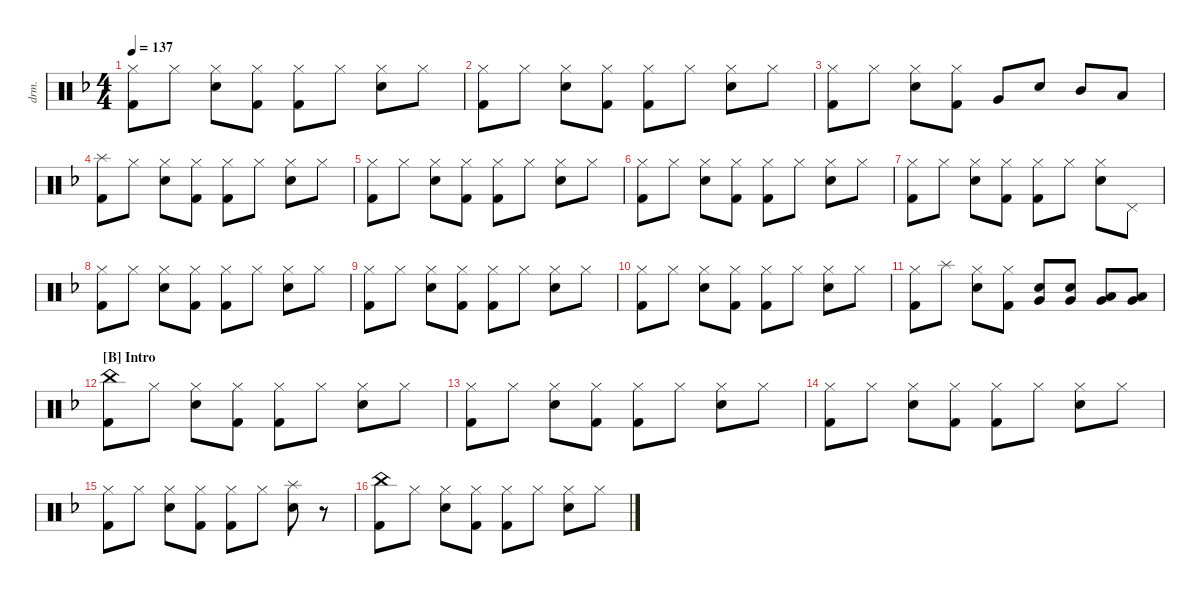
\defaultSystemsLayout 4
\hideDynamics
\bracketExtendMode nobrackets
\track ("Drumkit" "drm.") {defaultSystemsLayout 4 instrument percussion}
\staff {score}
\articulation defaults
\ts (4 4)
\tempo 137
\clef neutral
\ks f
("Kick (hit) 2"{acc forcenatural} "Hi-Hat (closed)"{acc forcenatural}).8{dy mf beam Down} "Hi-Hat (closed)"{acc forcenatural}.8{beam Down} ("Hi-Hat (closed)"{acc forcenatural} "Snare (hit) 2"{acc forcenatural}).8{beam Down} ("Hi-Hat (closed)"{acc forcenatural} "Kick (hit) 2"{acc forcenatural}).8{beam Down} ("Hi-Hat (closed)"{acc forcenatural} "Kick (hit) 2"{acc forcenatural}).8{beam Down} "Hi-Hat (closed)"{acc forcenatural}.8{beam Down} ("Hi-Hat (closed)"{acc forcenatural} "Snare (hit) 2"{acc forcenatural}).8{beam Down} "Hi-Hat (closed)"{acc forcenatural}.8{beam Down} |
("Kick (hit) 2"{acc forcenatural} "Hi-Hat (closed)"{acc forcenatural}).8{beam Down} "Hi-Hat (closed)"{acc forcenatural}.8{beam Down} ("Hi-Hat (closed)"{acc forcenatural} "Snare (hit) 2"{acc forcenatural}).8{beam Down} ("Hi-Hat (closed)"{acc forcenatural} "Kick (hit) 2"{acc forcenatural}).8{beam Down} ("Hi-Hat (closed)"{acc forcenatural} "Kick (hit) 2"{acc forcenatural}).8{beam Down} "Hi-Hat (closed)"{acc forcenatural}.8{beam Down} ("Hi-Hat (closed)"{acc forcenatural} "Snare (hit) 2"{acc forcenatural}).8{beam Down} "Hi-Hat (closed)"{acc forcenatural}.8{beam Down} |
("Kick (hit) 2"{acc forcenatural} "Hi-Hat (closed)"{acc forcenatural}).8{beam Down} "Hi-Hat (closed)"{acc forcenatural}.8{beam Down} ("Hi-Hat (closed)"{acc forcenatural} "Snare (hit) 2"{acc forcenatural}).8{beam Down} ("Hi-Hat (closed)"{acc forcenatural} "Kick (hit) 2"{acc forcenatural}).8{beam Down} "Very Low Tom (hit)"{acc forcenatural}.8{beam Up} "Snare (hit) 2"{acc forcenatural}.8{beam Up} "Mid Tom (hit)"{acc forcenatural}.8{beam Up} "Low Tom (hit)"{acc forcenatural}.8{beam Up} |
("Kick (hit) 2"{acc forcenatural} "Splash (hit)"{acc forcenatural}).8{beam Down} "Hi-Hat (closed)"{acc forcenatural}.8{beam Down} ("Hi-Hat (closed)"{acc forcenatural} "Snare (hit) 2"{acc forcenatural}).8{beam Down} ("Hi-Hat (closed)"{acc forcenatural} "Kick (hit) 2"{acc forcenatural}).8{beam Down} ("Hi-Hat (closed)"{acc forcenatural} "Kick (hit) 2"{acc forcenatural}).8{beam Down} "Hi-Hat (closed)"{acc forcenatural}.8{beam Down} ("Hi-Hat (closed)"{acc forcenatural} "Snare (hit) 2"{acc forcenatural}).8{beam Down} "Hi-Hat (closed)"{acc forcenatural}.8{beam Down} |
("Kick (hit) 2"{acc forcenatural} "Hi-Hat (closed)"{acc forcenatural}).8{beam Down} "Hi-Hat (closed)"{acc forcenatural}.8{beam Down} ("Hi-Hat (closed)"{acc forcenatural} "Snare (hit) 2"{acc forcenatural}).8{beam Down} ("Hi-Hat (closed)"{acc forcenatural} "Kick (hit) 2"{acc forcenatural}).8{beam Down} ("Hi-Hat (closed)"{acc forcenatural} "Kick (hit) 2"{acc forcenatural}).8{beam Down} "Hi-Hat (closed)"{acc forcenatural}.8{beam Down} ("Hi-Hat (closed)"{acc forcenatural} "Snare (hit) 2"{acc forcenatural}).8{beam Down} "Hi-Hat (closed)"{acc forcenatural}.8{beam Down} |
("Kick (hit) 2"{acc forcenatural} "Hi-Hat (closed)"{acc forcenatural}).8{beam Down} "Hi-Hat (closed)"{acc forcenatural}.8{beam Down} ("Hi-Hat (closed)"{acc forcenatural} "Snare (hit) 2"{acc forcenatural}).8{beam Down} ("Hi-Hat (closed)"{acc forcenatural} "Kick (hit) 2"{acc forcenatural}).8{beam Down} ("Hi-Hat (closed)"{acc forcenatural} "Kick (hit) 2"{acc forcenatural}).8{beam Down} "Hi-Hat (closed)"{acc forcenatural}.8{beam Down} ("Hi-Hat (closed)"{acc forcenatural} "Snare (hit) 2"{acc forcenatural}).8{beam Down} "Hi-Hat (closed)"{acc forcenatural}.8{beam Down} |
("Kick (hit) 2"{acc forcenatural} "Hi-Hat (closed)"{acc forcenatural}).8{beam Down} "Hi-Hat (closed)"{acc forcenatural}.8{beam Down} ("Hi-Hat (closed)"{acc forcenatural} "Snare (hit) 2"{acc forcenatural}).8{beam Down} ("Hi-Hat (closed)"{acc forcenatural} "Kick (hit) 2"{acc forcenatural}).8{beam Down} ("Hi-Hat (closed)"{acc forcenatural} "Kick (hit) 2"{acc forcenatural}).8{beam Down} "Hi-Hat (closed)"{acc forcenatural}.8{beam Down} ("Hi-Hat (closed)"{acc forcenatural} "Snare (hit) 2"{acc forcenatural}).8{beam Down} "Pedal Hi-Hat (hit)"{acc forcenatural}.8{beam Down} |
("Kick (hit) 2"{acc forcenatural} "Hi-Hat (closed)"{acc forcenatural}).8{beam Down} "Hi-Hat (closed)"{acc forcenatural}.8{beam Down} ("Hi-Hat (closed)"{acc forcenatural} "Snare (hit) 2"{acc forcenatural}).8{beam Down} ("Hi-Hat (closed)"{acc forcenatural} "Kick (hit) 2"{acc forcenatural}).8{beam Down} ("Hi-Hat (closed)"{acc forcenatural} "Kick (hit) 2"{acc forcenatural}).8{beam Down} "Hi-Hat (closed)"{acc forcenatural}.8{beam Down} ("Hi-Hat (closed)"{acc forcenatural} "Snare (hit) 2"{acc forcenatural}).8{beam Down} "Hi-Hat (closed)"{acc forcenatural}.8{beam Down} |
("Kick (hit) 2"{acc forcenatural} "Hi-Hat (closed)"{acc forcenatural}).8{beam Down} "Hi-Hat (closed)"{acc forcenatural}.8{beam Down} ("Hi-Hat (closed)"{acc forcenatural} "Snare (hit) 2"{acc forcenatural}).8{beam Down} ("Hi-Hat (closed)"{acc forcenatural} "Kick (hit) 2"{acc forcenatural}).8{beam Down} ("Hi-Hat (closed)"{acc forcenatural} "Kick (hit) 2"{acc forcenatural}).8{beam Down} "Hi-Hat (closed)"{acc forcenatural}.8{beam Down} ("Hi-Hat (closed)"{acc forcenatural} "Snare (hit) 2"{acc forcenatural}).8{beam Down} "Hi-Hat (closed)"{acc forcenatural}.8{beam Down} |
("Kick (hit) 2"{acc forcenatural} "Hi-Hat (closed)"{acc forcenatural}).8{beam Down} "Hi-Hat (closed)"{acc forcenatural}.8{beam Down} ("Hi-Hat (closed)"{acc forcenatural} "Snare (hit) 2"{acc forcenatural}).8{beam Down} ("Hi-Hat (closed)"{acc forcenatural} "Kick (hit) 2"{acc forcenatural}).8{beam Down} ("Hi-Hat (closed)"{acc forcenatural} "Kick (hit) 2"{acc forcenatural}).8{beam Down} "Hi-Hat (closed)"{acc forcenatural}.8{beam Down} ("Hi-Hat (closed)"{acc forcenatural} "Snare (hit) 2"{acc forcenatural}).8{beam Down} "Hi-Hat (closed)"{acc forcenatural}.8{beam Down} |
("Kick (hit) 2"{acc forcenatural} "Hi-Hat (closed)"{acc forcenatural}).8{beam Down} "Splash (hit)"{acc forcenatural}.8{beam Down} ("Hi-Hat (closed)"{acc forcenatural} "Snare (hit) 2"{acc forcenatural}).8{beam Down} ("Hi-Hat (closed)"{acc forcenatural} "Kick (hit) 2"{acc forcenatural}).8{beam Down} ("Snare (hit) 2"{acc forcenatural} "Very Low Tom (hit)"{acc forcenatural}).8{beam Up} ("Snare (hit) 2"{acc forcenatural} "Very Low Tom (hit)"{acc forcenatural}).8{beam Up} ("Low Tom (hit)"{acc forcenatural} "Very Low Tom (hit)"{acc forcenatural}).8{beam Up} ("Low Tom (hit)"{acc forcenatural} "Very Low Tom (hit)"{acc forcenatural}).8{beam Up} |
\section ("B" "Intro")
("Kick (hit) 2"{acc forcenatural} "China (hit)"{acc forcenatural}).8{beam Down} "Hi-Hat (closed)"{acc forcenatural}.8{beam Down} ("Hi-Hat (closed)"{acc forcenatural} "Snare (hit) 2"{acc forcenatural}).8{beam Down} ("Hi-Hat (closed)"{acc forcenatural} "Kick (hit) 2"{acc forcenatural}).8{beam Down} ("Hi-Hat (closed)"{acc forcenatural} "Kick (hit) 2"{acc forcenatural}).8{beam Down} "Hi-Hat (closed)"{acc forcenatural}.8{beam Down} ("Hi-Hat (closed)"{acc forcenatural} "Snare (hit) 2"{acc forcenatural}).8{beam Down} "Hi-Hat (closed)"{acc forcenatural}.8{beam Down} |
("Kick (hit) 2"{acc forcenatural} "Hi-Hat (closed)"{acc forcenatural}).8{beam Down} "Hi-Hat (closed)"{acc forcenatural}.8{beam Down} ("Hi-Hat (closed)"{acc forcenatural} "Snare (hit) 2"{acc forcenatural}).8{beam Down} ("Hi-Hat (closed)"{acc forcenatural} "Kick (hit) 2"{acc forcenatural}).8{beam Down} ("Hi-Hat (closed)"{acc forcenatural} "Kick (hit) 2"{acc forcenatural}).8{beam Down} "Hi-Hat (closed)"{acc forcenatural}.8{beam Down} ("Hi-Hat (closed)"{acc forcenatural} "Snare (hit) 2"{acc forcenatural}).8{beam Down} "Hi-Hat (closed)"{acc forcenatural}.8{beam Down} |
("Kick (hit) 2"{acc forcenatural} "Hi-Hat (closed)"{acc forcenatural}).8{beam Down} "Hi-Hat (closed)"{acc forcenatural}.8{beam Down} ("Hi-Hat (closed)"{acc forcenatural} "Snare (hit) 2"{acc forcenatural}).8{beam Down} ("Hi-Hat (closed)"{acc forcenatural} "Kick (hit) 2"{acc forcenatural}).8{beam Down} ("Hi-Hat (closed)"{acc forcenatural} "Kick (hit) 2"{acc forcenatural}).8{beam Down} "Hi-Hat (closed)"{acc forcenatural}.8{beam Down} ("Hi-Hat (closed)"{acc forcenatural} "Snare (hit) 2"{acc forcenatural}).8{beam Down} "Hi-Hat (closed)"{acc forcenatural}.8{beam Down} |
("Kick (hit) 2"{acc forcenatural} "Hi-Hat (closed)"{acc forcenatural}).8{beam Down} "Hi-Hat (closed)"{acc forcenatural}.8{beam Down} ("Hi-Hat (closed)"{acc forcenatural} "Snare (hit) 2"{acc forcenatural}).8{beam Down} ("Hi-Hat (closed)"{acc forcenatural} "Kick (hit) 2"{acc forcenatural}).8{beam Down} ("Hi-Hat (closed)"{acc forcenatural} "Kick (hit) 2"{acc forcenatural}).8{beam Down} "Hi-Hat (closed)"{acc forcenatural}.8{beam Down} ("Snare (hit) 2"{acc forcenatural} "Splash (hit)"{acc forcenatural}).8{beam Down} r.8{beam Down} |
("Kick (hit) 2"{acc forcenatural} "China (hit)"{acc forcenatural}).8{beam Down} "Hi-Hat (closed)"{acc forcenatural}.8{beam Down} ("Hi-Hat (closed)"{acc forcenatural} "Snare (hit) 2"{acc forcenatural}).8{beam Down} ("Hi-Hat (closed)"{acc forcenatural} "Kick (hit) 2"{acc forcenatural}).8{beam Down} ("Hi-Hat (closed)"{acc forcenatural} "Kick (hit) 2"{acc forcenatural}).8{beam Down} "Hi-Hat (closed)"{acc forcenatural}.8{beam Down} ("Hi-Hat (closed)"{acc forcenatural} "Snare (hit) 2"{acc forcenatural}).8{beam Down} "Hi-Hat (closed)"{acc forcenatural}.8{beam Down}
